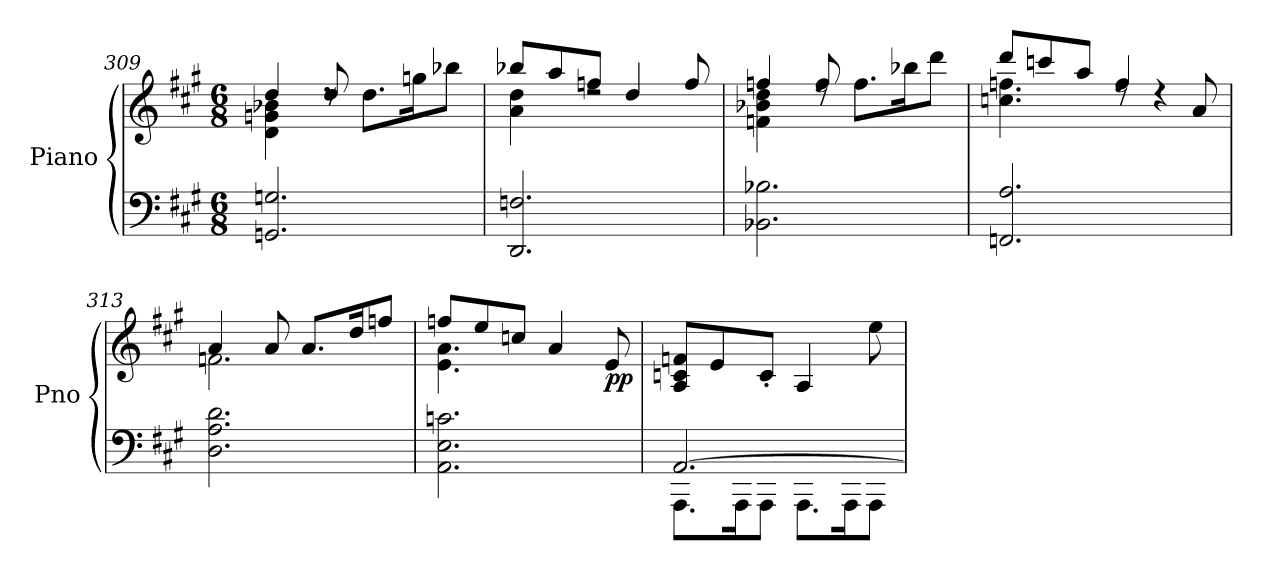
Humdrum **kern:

**kern	**kern	**dynam
*part1	*part1	*part1
*staff2	*staff1	*staff1/2
*I"Piano	*	*
*I'Pno	*	*
*clefF4	*clefG2	*
*k[f#c#g#]	*k[f#c#g#]	*
*M6/8	*M6/8	*
=309	=309	=309
*	*^	*
2.GGn/ 2.Gn/	4dd/	4d\ 4gn\ 4b-X\	.
.	8dd/	8rdd	.
.	8.dd\L	4.ryy	.
.	16ggn\K	.	.
.	8bb-X\J	.	.
=310	=310	=310	=310
2.DD/ 2.Fn/	8bb-X/L	4a\ 4dd\	.
.	8aa/	.	.
.	8ffn/J	2rdd	.
.	4dd/	.	.
.	8ff/	.	.
=311	=311	=311	=311
2.BB-X\ 2.B-X\	4ffn/	4fn\ 4b-X\ 4dd\	.
.	8ff/	8rdd	.
.	8.ff\L	4.ryy	.
.	16bb-X\K	.	.
.	8ddd\J	.	.
=312	=312	=312	=312
2.FFn/ 2.A/	8ddd/L	4.ccn\ 4.ffn\	.
.	8cccn/	.	.
.	8aa/J	.	.
.	4ff/	8rdd	.
.	.	4rdd	.
.	8a/	.	.
=313	=313	=313	=313
2.D\ 2.A\ 2.d\	4a/	2.fn\	.
.	8a/	.	.
.	8.a/L	.	.
.	16dd/K	.	.
.	8ffn/J	.	.
!!LO:LB:g=z	!!
=314	=314	=314	=314
2.AA\ 2.E\ 2.cn\	8ffn/L	4.e\ 4.a\	.
.	8ee/	.	.
.	8ccn/J	.	.
.	4a/	4.ryy	.
!	!	!	!LO:DY:b
.	8e/	.	pp
*	*v	*v	*
=315	=315	=315
*^	*	*
[2.AA/	8.AAA\L	8A/ 8cn/ 8fn/L	.
.	.	8e/	.
.	16AAA\K	.	.
.	8AAA\J	8c'/J	.
.	8.AAA\L	4A/	.
.	16AAA\K	.	.
.	8AAA\J	8ee\	.
*v	*v	*	*
=	=	=
*-	*-	*-
